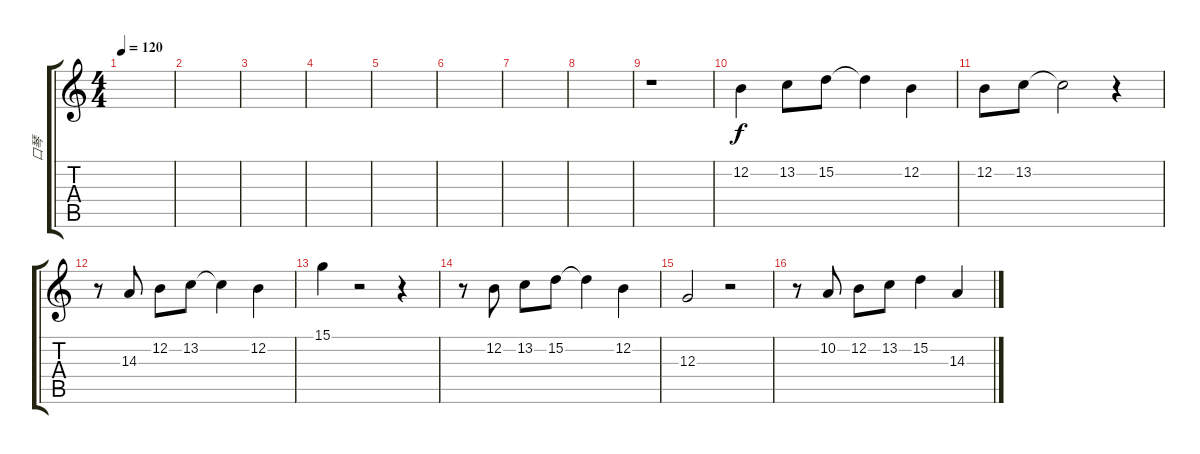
\track ("口琴" "口琴") {instrument harmonica}
\staff {score tabs}
\tuning (E4 B3 G3 D3 A2 E2) {hide}
\ts (4 4)
\tempo 120
\clef g2
\ks c
|
|
|
|
|
|
|
|
r.1 |
12.2.4 13.2.8 15.2.8 15.2{t}.4 12.2.4 |
12.2.8 13.2.8 13.2{t}.2 r.4 |
r.8 14.3.8 12.2.8 13.2.8 13.2{t}.4 12.2.4 |
15.1.4 r.2 r.4 |
r.8 12.2.8 13.2.8 15.2.8 15.2{t}.4 12.2.4 |
12.3.2 r.2 |
r.8 10.2.8 12.2.8 13.2.8 15.2.4 14.3.4
